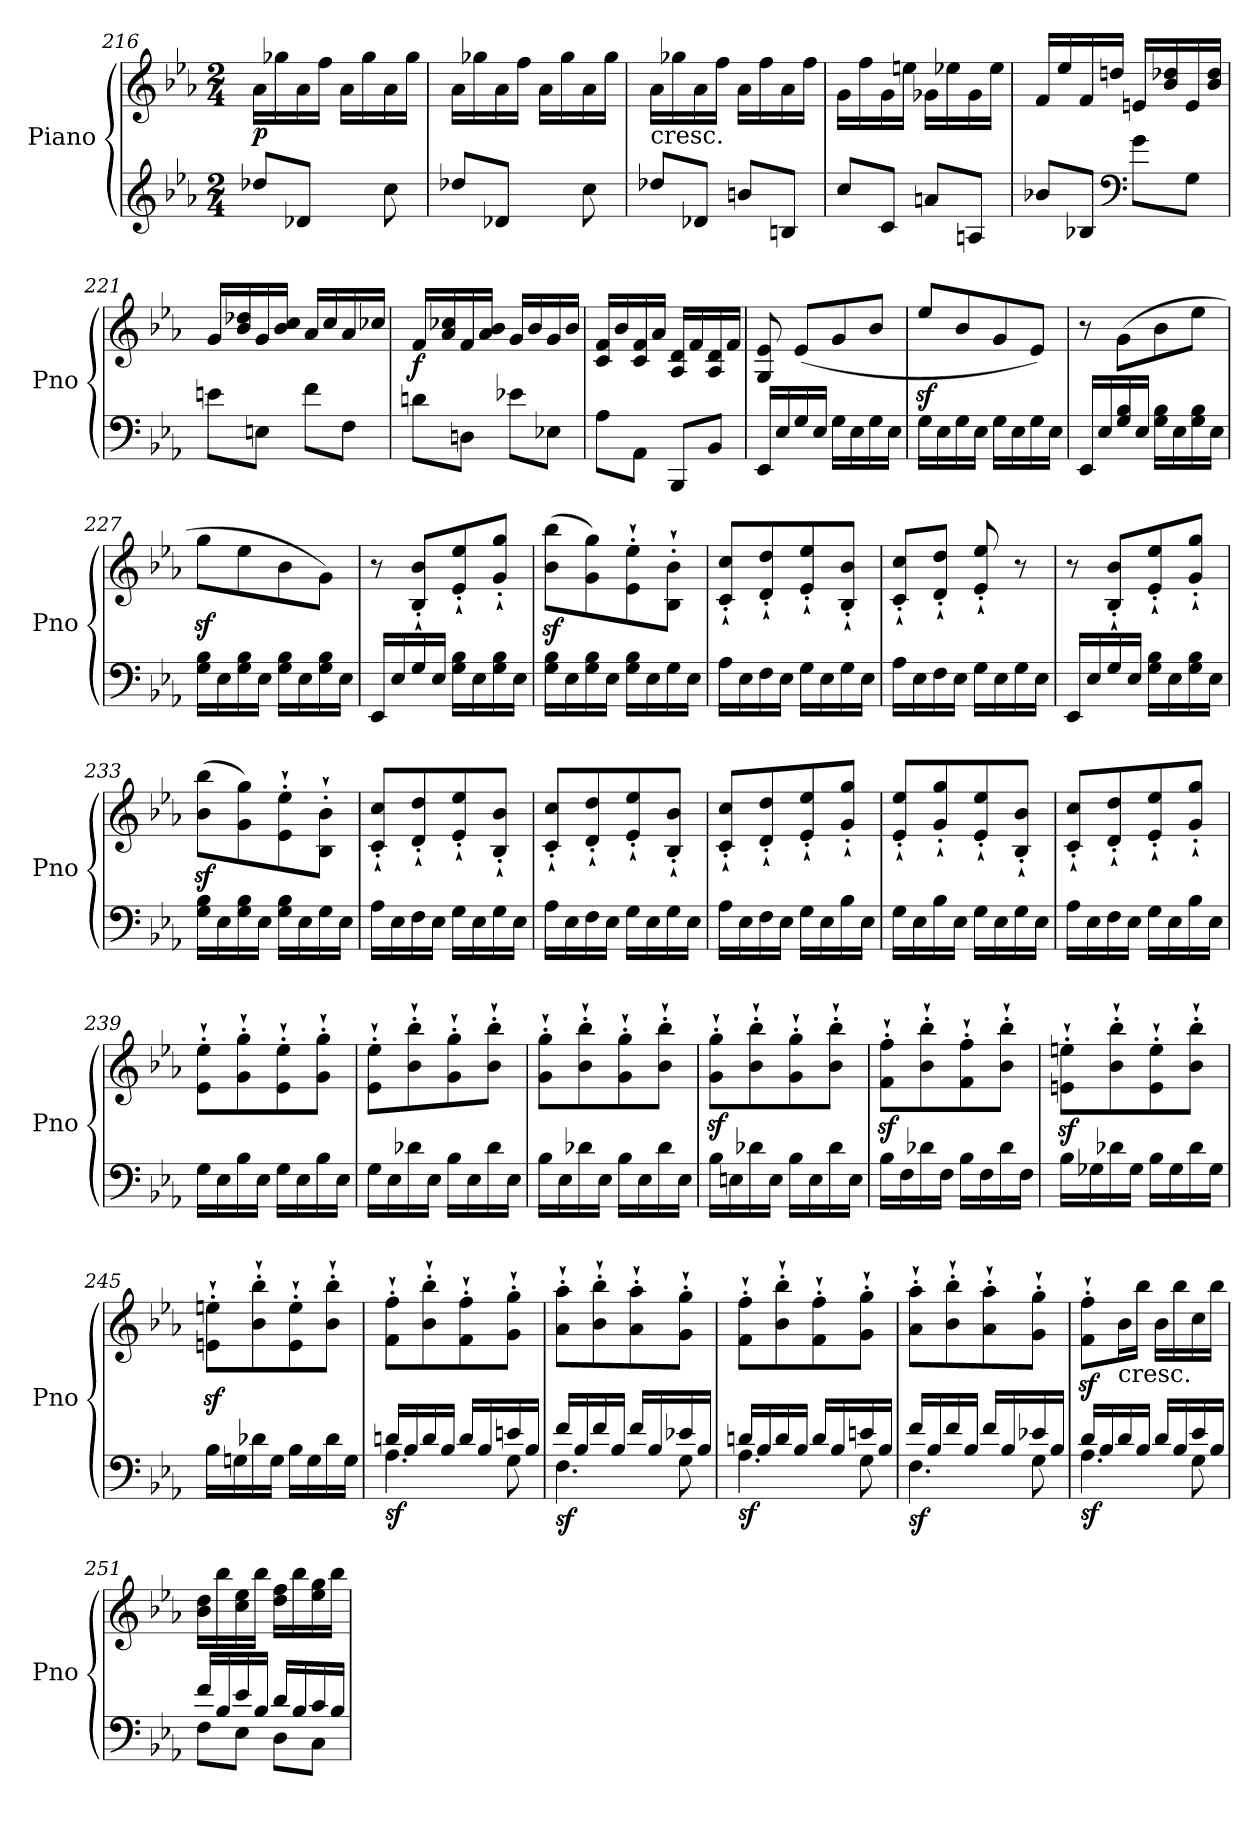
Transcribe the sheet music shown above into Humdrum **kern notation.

**kern	**kern	**dynam
*part1	*part1	*part1
*staff2	*staff1	*staff1/2
*I"Piano	*	*
*I'Pno	*	*
*clefG2	*clefG2	*
*k[b-e-a-]	*k[b-e-a-]	*
*E-:	*E-:	*
*M2/4	*M2/4	*
=216	=216	=216
!	!	!LO:DY:b
8dd-X/L	16a-\LL	p
.	16gg-X\	.
8d-X/J	16a-\	.
.	16ff\JJ	.
8ryy	16a-\LL	.
.	16gg-\	.
8cc\	16a-\	.
.	16gg-\JJ	.
=217	=217	=217
8dd-X/L	16a-\LL	.
.	16gg-X\	.
8d-X/J	16a-\	.
.	16ff\JJ	.
8ryy	16a-\LL	.
.	16gg-\	.
8cc\	16a-\	.
.	16gg-\JJ	.
=218	=218	=218
!	!LO:TX:b:t=cresc.	!
8dd-X/L	16a-\LL	.
.	16gg-X\	.
8d-X/J	16a-\	.
.	16ff\JJ	.
8bn/L	16a-\LL	.
.	16ff\	.
8Bn/J	16a-\	.
.	16ff\JJ	.
=219	=219	=219
8cc/L	16g\LL	.
.	16ff\	.
8c/J	16g\	.
.	16een\JJ	.
8an/L	16g-X\LL	.
.	16ee-X\	.
8An/J	16g-\	.
.	16ee-\JJ	.
!!LO:LB:g=z
=220	=220	=220
8b-X/L	16f/LL	.
.	16ee-/	.
8B-X/J	16f/	.
.	16ddn/JJ	.
*clefF4	*	*
8g\L	16en/LL	.
.	16b-/ 16dd-X/	.
8G\J	16e/	.
.	16b-/ 16dd-/JJ	.
=221	=221	=221
8en\L	16g/LL	.
.	16b-/ 16dd-X/	.
8En\J	16g/	.
.	16b-/ 16cc/JJ	.
8f\L	16a-/LL	.
.	16cc/	.
8F\J	16a-/	.
.	16cc-X/JJ	.
=222	=222	=222
!	!	!LO:DY:b
8dn\L	16f/LL	f
.	16a-/ 16cc-X/	.
8Dn\J	16f/	.
.	16a-/ 16b-/JJ	.
8e-X\L	16g/LL	.
.	16b-/	.
8E-X\J	16g/	.
.	16b-/JJ	.
=223	=223	=223
8A-\L	16c/ 16f/LL	.
.	16b-/	.
8AA-\J	16c/ 16f/	.
.	16a-/JJ	.
8BBB-/L	16A-/ 16d/LL	.
.	16f/	.
8BB-/J	16A-/ 16d/	.
.	16f/JJ	.
=224	=224	=224
16EE-/LL	8G/ 8e-/	.
16E-/	.	.
16G/	(>8e-/L	.
16E-/JJ	.	.
16G\LL	8g/	.
16E-\	.	.
16G\	8b-/J	.
16E-\JJ	.	.
!!LO:PB:g=z
=225	=225	=225
16G\LL	8ee-z</L	.
16E-\	.	.
16G\	8b-/	.
16E-\JJ	.	.
16G\LL	8g/	.
16E-\	.	.
16G\	8e-/J)	.
16E-\JJ	.	.
=226	=226	=226
16EE-/LL	8r	.
16E-/	.	.
16G/ 16B-/	(>8g\L	.
16E-/JJ	.	.
16G\ 16B-\LL	8b-\	.
16E-\	.	.
16G\ 16B-\	8ee-\J	.
16E-\JJ	.	.
=227	=227	=227
16G\ 16B-\LL	8ggz<\L	.
16E-\	.	.
16G\ 16B-\	8ee-\	.
16E-\JJ	.	.
16G\ 16B-\LL	8b-\	.
16E-\	.	.
16G\ 16B-\	8g\J)	.
16E-\JJ	.	.
=228	=228	=228
16EE-/LL	8r	.
16E-/	.	.
16G/	8B-/'` 8b-/'`L	.
16E-/JJ	.	.
16G\ 16B-\LL	8e-/'` 8ee-/'`	.
16E-\	.	.
16G\ 16B-\	8g/'` 8gg/'`J	.
16E-\JJ	.	.
=229	=229	=229
16G\ 16B-\LL	(>8b-\z< 8bb-\z<L	.
16E-\	.	.
16G\ 16B-\	8g\ 8gg\)	.
16E-\JJ	.	.
16G\ 16B-\LL	8e-\'` 8ee-\'`	.
16E-\	.	.
16G\	8B-\'` 8b-\'`J	.
16E-\JJ	.	.
=230	=230	=230
16A-\LL	8c/'` 8cc/'`L	.
16E-\	.	.
16F\	8d/'` 8dd/'`	.
16E-\JJ	.	.
16G\LL	8e-/'` 8ee-/'`	.
16E-\	.	.
16G\	8B-/'` 8b-/'`J	.
16E-\JJ	.	.
!!LO:LB:g=z
=231	=231	=231
16A-\LL	8c/'` 8cc/'`L	.
16E-\	.	.
16F\	8d/'` 8dd/'`J	.
16E-\JJ	.	.
16G\LL	8e-/'` 8ee-/'`	.
16E-\	.	.
16G\	8r	.
16E-\JJ	.	.
=232	=232	=232
16EE-/LL	8r	.
16E-/	.	.
16G/	8B-/'` 8b-/'`L	.
16E-/JJ	.	.
16G\ 16B-\LL	8e-/'` 8ee-/'`	.
16E-\	.	.
16G\ 16B-\	8g/'` 8gg/'`J	.
16E-\JJ	.	.
=233	=233	=233
16G\ 16B-\LL	(>8b-\z< 8bb-\z<L	.
16E-\	.	.
16G\ 16B-\	8g\ 8gg\)	.
16E-\JJ	.	.
16G\ 16B-\LL	8e-\'` 8ee-\'`	.
16E-\	.	.
16G\	8B-\'` 8b-\'`J	.
16E-\JJ	.	.
=234	=234	=234
16A-\LL	8c/'` 8cc/'`L	.
16E-\	.	.
16F\	8d/'` 8dd/'`	.
16E-\JJ	.	.
16G\LL	8e-/'` 8ee-/'`	.
16E-\	.	.
16G\	8B-/'` 8b-/'`J	.
16E-\JJ	.	.
=235	=235	=235
16A-\LL	8c/'` 8cc/'`L	.
16E-\	.	.
16F\	8d/'` 8dd/'`	.
16E-\JJ	.	.
16G\LL	8e-/'` 8ee-/'`	.
16E-\	.	.
16G\	8B-/'` 8b-/'`J	.
16E-\JJ	.	.
!!LO:LB:g=z
=236	=236	=236
16A-\LL	8c/'` 8cc/'`L	.
16E-\	.	.
16F\	8d/'` 8dd/'`	.
16E-\JJ	.	.
16G\LL	8e-/'` 8ee-/'`	.
16E-\	.	.
16B-\	8g/'` 8gg/'`J	.
16E-\JJ	.	.
=237	=237	=237
16G\LL	8e-/'` 8ee-/'`L	.
16E-\	.	.
16B-\	8g/'` 8gg/'`	.
16E-\JJ	.	.
16G\LL	8e-/'` 8ee-/'`	.
16E-\	.	.
16G\	8B-/'` 8b-/'`J	.
16E-\JJ	.	.
=238	=238	=238
16A-\LL	8c/'` 8cc/'`L	.
16E-\	.	.
16F\	8d/'` 8dd/'`	.
16E-\JJ	.	.
16G\LL	8e-/'` 8ee-/'`	.
16E-\	.	.
16B-\	8g/'` 8gg/'`J	.
16E-\JJ	.	.
=239	=239	=239
16G\LL	8e-\'` 8ee-\'`L	.
16E-\	.	.
16B-\	8g\'` 8gg\'`	.
16E-\JJ	.	.
16G\LL	8e-\'` 8ee-\'`	.
16E-\	.	.
16B-\	8g\'` 8gg\'`J	.
16E-\JJ	.	.
=240	=240	=240
16G\LL	8e-\'` 8ee-\'`L	.
16E-\	.	.
16d-X\	8b-\'` 8bb-\'`	.
16E-\JJ	.	.
16B-\LL	8g\'` 8gg\'`	.
16E-\	.	.
16d-\	8b-\'` 8bb-\'`J	.
16E-\JJ	.	.
!!LO:LB:g=z
=241	=241	=241
16B-\LL	8g\'` 8gg\'`L	.
16E-\	.	.
16d-X\	8b-\'` 8bb-\'`	.
16E-\JJ	.	.
16B-\LL	8g\'` 8gg\'`	.
16E-\	.	.
16d-\	8b-\'` 8bb-\'`J	.
16E-\JJ	.	.
=242	=242	=242
16B-\LL	8g\z<'` 8gg\z<'`L	.
16En\	.	.
16d-X\	8b-\'` 8bb-\'`	.
16E\JJ	.	.
16B-\LL	8g\'` 8gg\'`	.
16E\	.	.
16d-\	8b-\'` 8bb-\'`J	.
16E\JJ	.	.
=243	=243	=243
16B-\LL	8f\z<'` 8ff\z<'`L	.
16F\	.	.
16d-X\	8b-\'` 8bb-\'`	.
16F\JJ	.	.
16B-\LL	8f\'` 8ff\'`	.
16F\	.	.
16d-\	8b-\'` 8bb-\'`J	.
16F\JJ	.	.
=244	=244	=244
16B-\LL	8en\z<'` 8een\z<'`L	.
16G-X\	.	.
16d-X\	8b-\'` 8bb-\'`	.
16G-\JJ	.	.
16B-\LL	8e\'` 8ee\'`	.
16G-\	.	.
16d-\	8b-\'` 8bb-\'`J	.
16G-\JJ	.	.
=245	=245	=245
16B-\LL	8en\z<'` 8een\z<'`L	.
16Gn\	.	.
16d-X\	8b-\'` 8bb-\'`	.
16G\JJ	.	.
16B-\LL	8e\'` 8ee\'`	.
16G\	.	.
16d-\	8b-\'` 8bb-\'`J	.
16G\JJ	.	.
!!LO:LB:g=z
=246	=246	=246
*^	*	*
!	!	!	!LO:DY:b=2
16dn/LL	4.A-\	8f\'` 8ff\'`L	sf
16B-/	.	.	.
16d/	.	8b-\'` 8bb-\'`	.
16B-/JJ	.	.	.
16d/LL	.	8f\'` 8ff\'`	.
16B-/	.	.	.
16en/	8G\	8g\'` 8gg\'`J	.
16B-/JJ	.	.	.
=247	=247	=247	=247
!	!	!	!LO:DY:b=2
16f/LL	4.F\	8a-\'` 8aa-\'`L	sf
16B-/	.	.	.
16f/	.	8b-\'` 8bb-\'`	.
16B-/JJ	.	.	.
16f/LL	.	8a-\'` 8aa-\'`	.
16B-/	.	.	.
16e-X/	8G\	8g\'` 8gg\'`J	.
16B-/JJ	.	.	.
=248	=248	=248	=248
!	!	!	!LO:DY:b=2
16dn/LL	4.A-\	8f\'` 8ff\'`L	sf
16B-/	.	.	.
16d/	.	8b-\'` 8bb-\'`	.
16B-/JJ	.	.	.
16d/LL	.	8f\'` 8ff\'`	.
16B-/	.	.	.
16en/	8G\	8g\'` 8gg\'`J	.
16B-/JJ	.	.	.
=249	=249	=249	=249
!	!	!	!LO:DY:b=2
16f/LL	4.F\	8a-\'` 8aa-\'`L	sf
16B-/	.	.	.
16f/	.	8b-\'` 8bb-\'`	.
16B-/JJ	.	.	.
16f/LL	.	8a-\'` 8aa-\'`	.
16B-/	.	.	.
16e-X/	8G\	8g\'` 8gg\'`J	.
16B-/JJ	.	.	.
!!LO:PB:g=z
=250	=250	=250	=250
!	!	!	!LO:DY:b=2
16d/LL	4.A-\	8f\z<'` 8ff\z<'`L	sf
16B-/	.	.	.
!	!	!LO:TX:b:t=cresc.	!
16d/	.	16b-\L	.
16B-/JJ	.	16bb-\JJ	.
16d/LL	.	16b-\LL	.
16B-/	.	16bb-\	.
16e-/	8G\	16cc\	.
16B-/JJ	.	16bb-\JJ	.
=251	=251	=251	=251
16f/LL	8F\L	16b-\ 16dd\LL	.
16B-/	.	16bb-\	.
16e-/	8E-\J	16cc\ 16ee-\	.
16B-/JJ	.	16bb-\JJ	.
16d/LL	8D\L	16dd\ 16ff\LL	.
16B-/	.	16bb-\	.
16c/	8C\J	16ee-\ 16gg\	.
16B-/JJ	.	16bb-\JJ	.
*v	*v	*	*
=	=	=
*-	*-	*-
